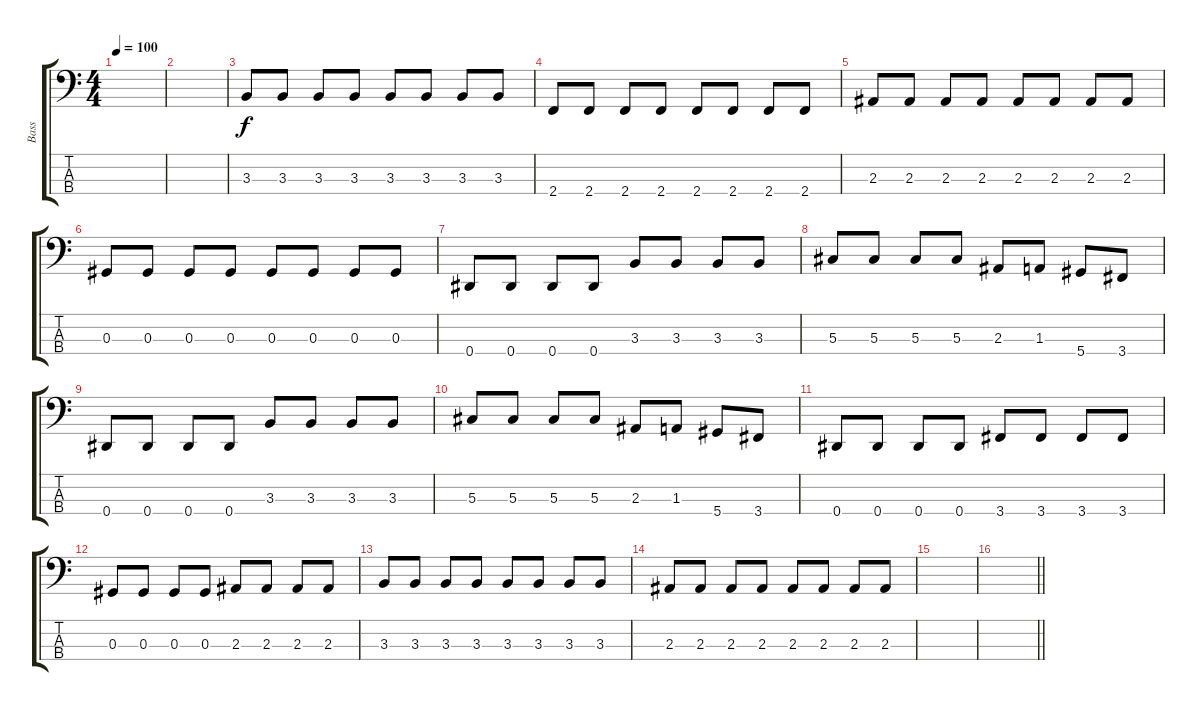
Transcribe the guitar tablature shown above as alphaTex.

\track ("Bass" "Bass") {instrument electricbasspick}
\staff {score tabs}
\tuning (Gb2 Db2 Ab1 Eb1) {hide}
\ts (4 4)
\tempo 100
\clef f4
\ks c
|
|
3.3.8 3.3.8 3.3.8 3.3.8 3.3.8 3.3.8 3.3.8 3.3.8 |
2.4.8 2.4.8 2.4.8 2.4.8 2.4.8 2.4.8 2.4.8 2.4.8 |
2.3.8 2.3.8 2.3.8 2.3.8 2.3.8 2.3.8 2.3.8 2.3.8 |
0.3.8 0.3.8 0.3.8 0.3.8 0.3.8 0.3.8 0.3.8 0.3.8 |
0.4.8 0.4.8 0.4.8 0.4.8 3.3.8 3.3.8 3.3.8 3.3.8 |
5.3.8 5.3.8 5.3.8 5.3.8 2.3.8 1.3.8 5.4.8 3.4.8 |
0.4.8 0.4.8 0.4.8 0.4.8 3.3.8 3.3.8 3.3.8 3.3.8 |
5.3.8 5.3.8 5.3.8 5.3.8 2.3.8 1.3.8 5.4.8 3.4.8 |
0.4.8 0.4.8 0.4.8 0.4.8 3.4.8 3.4.8 3.4.8 3.4.8 |
0.3.8 0.3.8 0.3.8 0.3.8 2.3.8 2.3.8 2.3.8 2.3.8 |
3.3.8 3.3.8 3.3.8 3.3.8 3.3.8 3.3.8 3.3.8 3.3.8 |
2.3.8 2.3.8 2.3.8 2.3.8 2.3.8 2.3.8 2.3.8 2.3.8 |
|
\barLineRight lightlight
